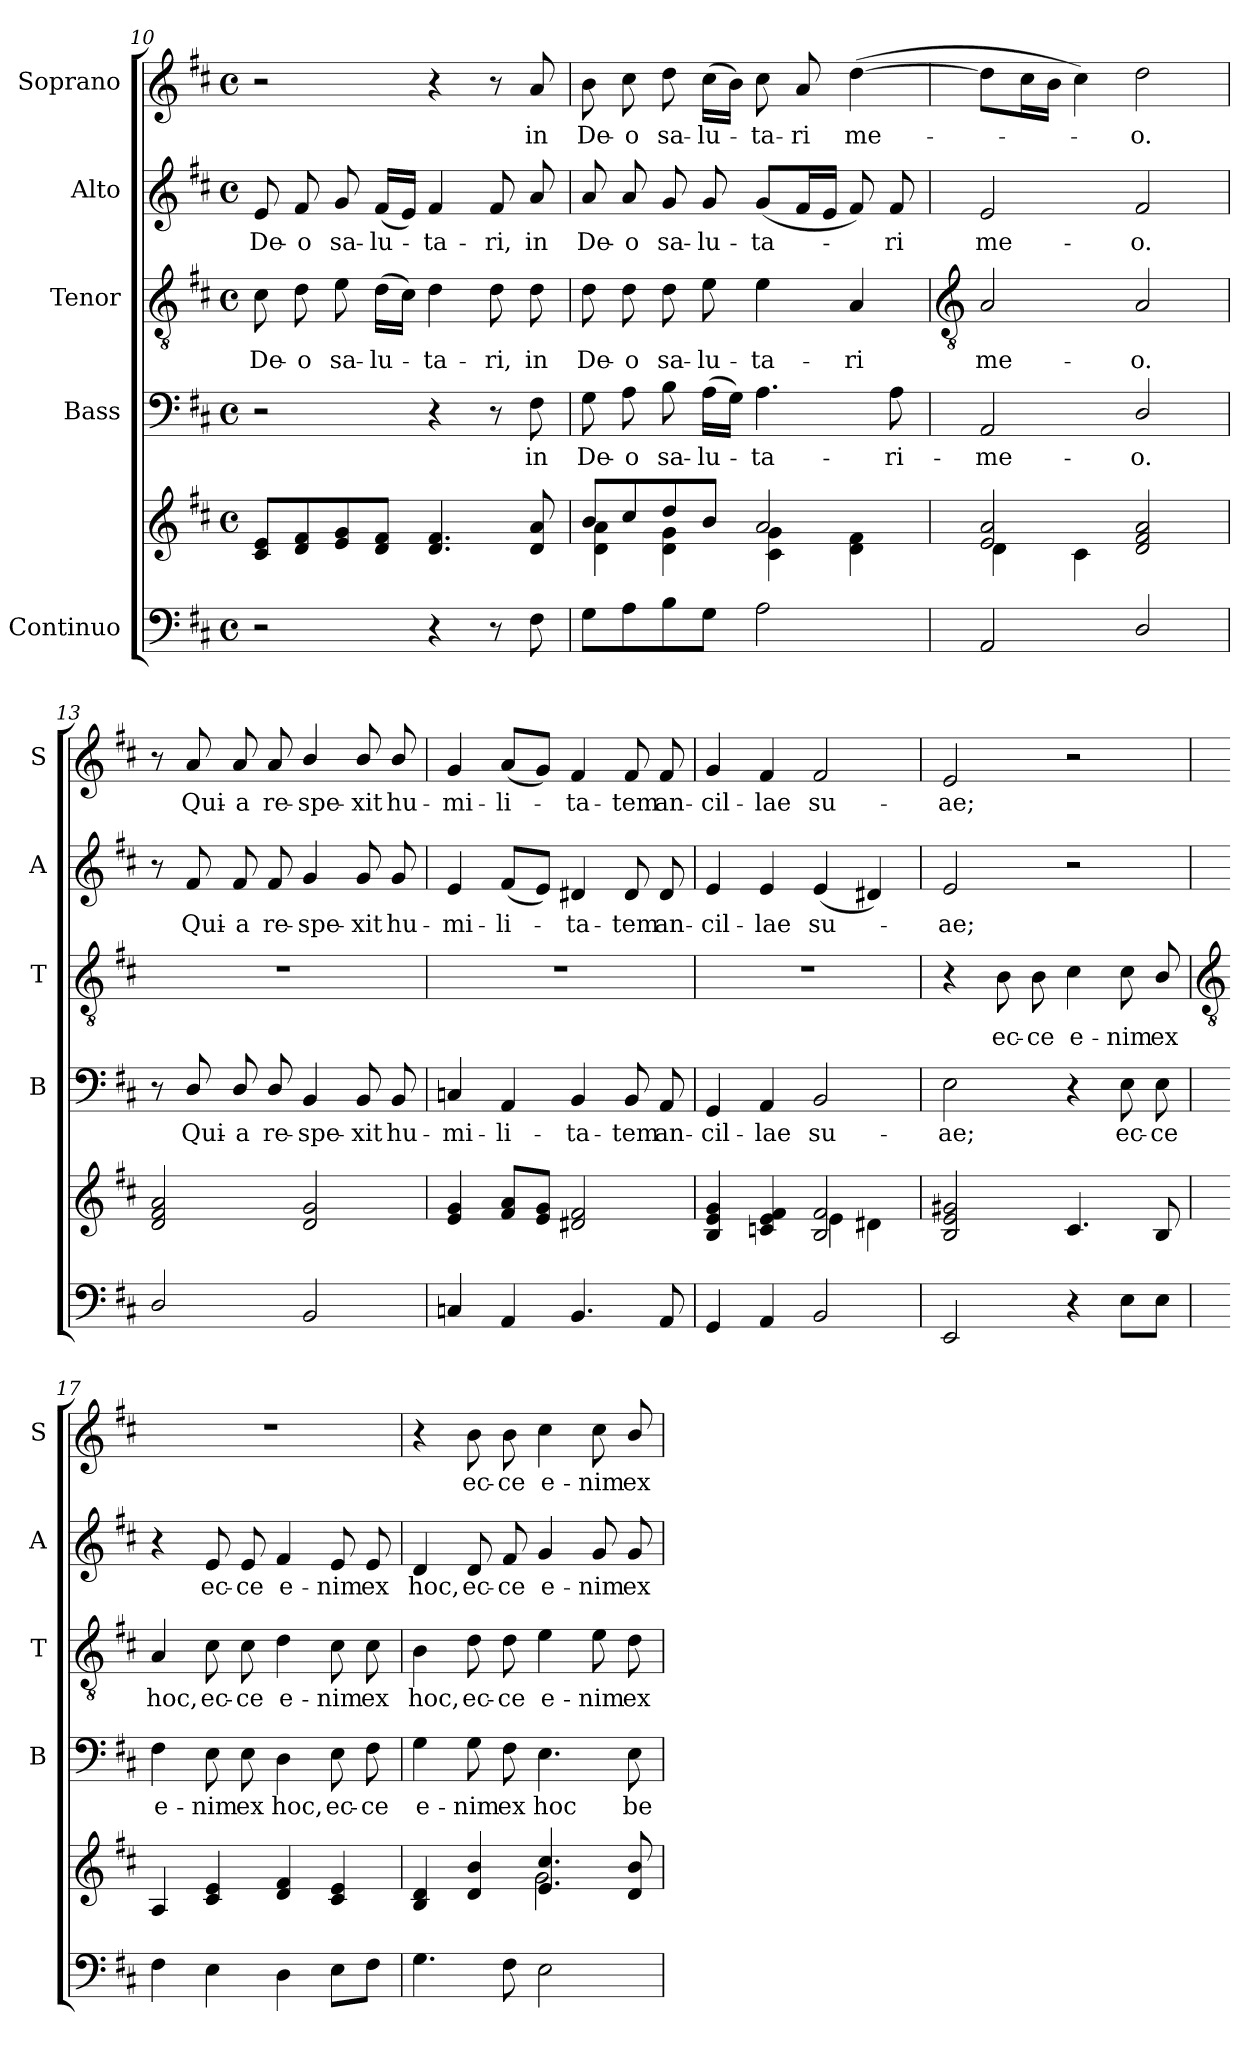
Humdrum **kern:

**kern	**kern	**kern	**text	**kern	**text	**kern	**text	**kern	**text
*part5	*part5	*part4	*part4	*part3	*part3	*part2	*part2	*part1	*part1
*staff6	*staff5	*staff4	*staff4	*staff3	*staff3	*staff2	*staff2	*staff1	*staff1
*I"Continuo	*	*I"Bass	*	*I"Tenor	*	*I"Alto	*	*I"Soprano	*
*	*	*I'B	*	*I'T	*	*I'A	*	*I'S	*
*clefF4	*clefG2	*clefF4	*	*clefGv2	*	*clefG2	*	*clefG2	*
*k[f#c#]	*k[f#c#]	*k[f#c#]	*	*k[f#c#]	*	*k[f#c#]	*	*k[f#c#]	*
*D:	*D:	*D:	*	*D:	*	*D:	*	*D:	*
*M4/4	*M4/4	*M4/4	*	*M4/4	*	*M4/4	*	*M4/4	*
*met(c)	*met(c)	*met(c)	*	*met(c)	*	*met(c)	*	*met(c)	*
=10	=10	=10	=10	=10	=10	=10	=10	=10	=10
*	*^	*	*	*	*	*	*	*	*
!	!	!	!	!	!	!LO:LY:b	!	!LO:LY:b	!	!
2r	8c#/ 8e/L	2ryy	2r	.	8c#	De-	8e	De-	2r	.
!	!	!	!	!	!	!LO:LY:b	!	!LO:LY:b	!	!
.	8d/ 8f#/	.	.	.	8d	-o	8f#	-o	.	.
!	!	!	!	!	!	!LO:LY:b	!	!LO:LY:b	!	!
.	8e/ 8g/	.	.	.	8e	sa-	8g	sa-	.	.
!	!	!	!	!	!	!LO:LY:b	!	!LO:LY:b	!	!
.	8d/ 8f#/J	.	.	.	(>16dLL	-lu-	(<16f#LL	-lu-	.	.
.	.	.	.	.	16c#JJ)	.	16eJJ)	.	.	.
!	!	!	!	!	!	!LO:LY:b	!	!LO:LY:b	!	!
4r	4.d/ 4.f#/	2ryy	4r	.	4d	ta-	4f#	ta-	4r	.
!	!	!	!	!	!	!LO:LY:b	!	!LO:LY:b	!	!
8r	.	.	8r	.	8d	-ri,	8f#	-ri,	8r	.
!	!	!	!	!LO:LY:b	!	!LO:LY:b	!	!LO:LY:b	!	!LO:LY:b
8F#	8d/ 8a/	.	8F#	in	8d	in	8a	in	8a	in
=11	=11	=11	=11	=11	=11	=11	=11	=11	=11	=11
!	!	!	!	!LO:LY:b	!	!LO:LY:b	!	!LO:LY:b	!	!LO:LY:b
8GL	8b/L	4d\ 4a\	8G	De-	8d	De-	8a	De-	8b	De-
!	!	!	!	!LO:LY:b	!	!LO:LY:b	!	!LO:LY:b	!	!LO:LY:b
8A	8cc#/	.	8A	-o	8d	-o	8a	-o	8cc#	-o
!	!	!	!	!LO:LY:b	!	!LO:LY:b	!	!LO:LY:b	!	!LO:LY:b
8B	8dd/	4d\ 4g\	8B	sa-	8d	sa-	8g	sa-	8dd	sa-
!	!	!	!	!LO:LY:b	!	!LO:LY:b	!	!LO:LY:b	!	!LO:LY:b
8GJ	8b/J	.	(>16ALL	-lu-	8e	-lu-	8g	-lu-	(>16cc#LL	-lu-
.	.	.	16GJJ)	.	.	.	.	.	16bJJ)	.
!	!	!	!	!LO:LY:b	!	!LO:LY:b	!	!LO:LY:b	!	!LO:LY:b
2A	2a/	4c#\ 4g\	4.A	ta-	4e	-ta-	(<8gL	-ta-	8cc#	ta-
!	!	!	!	!	!	!	!	!	!	!LO:LY:b
.	.	.	.	.	.	.	16f#L	.	8a	-ri
.	.	.	.	.	.	.	16eJJ	.	.	.
!	!	!	!	!	!	!LO:LY:b	!	!	!	!LO:LY:b
.	.	4d\ 4f#\	.	.	4A	-ri	8f#)	.	(>[4dd	me-
!	!	!	!	!LO:LY:b	!	!	!	!LO:LY:b	!	!
.	.	.	8A	-ri-	.	.	8f#	ri	.	.
!!LO:LB:g=z
=12	=12	=12	=12	=12	=12	=12	=12	=12	=12	=12
*	*	*	*	*	*clefGv2	*	*	*	*	*
!	!	!	!	!LO:LY:b	!	!LO:LY:b	!	!LO:LY:b	!	!
2AA	2e/ 2a/	4d\	2AA	-me-	2A	me-	2e	me-	8ddL]	.
.	.	.	.	.	.	.	.	.	16cc#L	.
.	.	.	.	.	.	.	.	.	16bJJ	.
.	.	4c#\	.	.	.	.	.	.	4cc#)	.
!	!	!	!	!LO:LY:b	!	!LO:LY:b	!	!LO:LY:b	!	!LO:LY:b
2D/	2d/ 2f#/ 2a/	2ryy	2D/	-o.	2A	-o.	2f#	-o.	2dd	o.
=13	=13	=13	=13	=13	=13	=13	=13	=13	=13	=13
2D/	2d/ 2f#/ 2a/	2ryy	8r	.	1r	.	8r	.	8r	.
!	!	!	!	!LO:LY:b	!	!	!	!LO:LY:b	!	!LO:LY:b
.	.	.	8D/	Qui-	.	.	8f#	Qui-	8a	Qui-
!	!	!	!	!LO:LY:b	!	!	!	!LO:LY:b	!	!LO:LY:b
.	.	.	8D/	-a	.	.	8f#	-a	8a	-a
!	!	!	!	!LO:LY:b	!	!	!	!LO:LY:b	!	!LO:LY:b
.	.	.	8D/	re-	.	.	8f#	re-	8a	re-
!	!	!	!	!LO:LY:b	!	!	!	!LO:LY:b	!	!LO:LY:b
2BB	2d/ 2g/	2ryy	4BB	-spe-	.	.	4g	-spe-	4b/	-spe-
!	!	!	!	!LO:LY:b	!	!	!	!LO:LY:b	!	!LO:LY:b
.	.	.	8BB	-xit	.	.	8g	-xit	8b/	-xit
!	!	!	!	!LO:LY:b	!	!	!	!LO:LY:b	!	!LO:LY:b
.	.	.	8BB	hu-	.	.	8g	hu-	8b/	hu-
=14	=14	=14	=14	=14	=14	=14	=14	=14	=14	=14
!	!	!	!	!LO:LY:b	!	!	!	!LO:LY:b	!	!LO:LY:b
4Cn	4e/ 4g/	2ryy	4Cn	-mi-	1r	.	4e	-mi-	4g	-mi-
!	!	!	!	!LO:LY:b	!	!	!	!LO:LY:b	!	!LO:LY:b
4AA	8f#/ 8a/L	.	4AA	-li-	.	.	(<8f#L	-li-	(<8aL	-li-
.	8e/ 8g/J	.	.	.	.	.	8eJ)	.	8gJ)	.
!	!	!	!	!LO:LY:b	!	!	!	!LO:LY:b	!	!LO:LY:b
4.BB	2d#X/ 2f#/	2ryy	4BB	-ta-	.	.	4d#X	ta-	4f#	ta-
!	!	!	!	!LO:LY:b	!	!	!	!LO:LY:b	!	!LO:LY:b
.	.	.	8BB	-tem	.	.	8d#	-tem	8f#	-tem
!	!	!	!	!LO:LY:b	!	!	!	!LO:LY:b	!	!LO:LY:b
8AA	.	.	8AA	an-	.	.	8d#	an-	8f#	an-
=15	=15	=15	=15	=15	=15	=15	=15	=15	=15	=15
!	!	!	!	!LO:LY:b	!	!	!	!LO:LY:b	!	!LO:LY:b
4GG	4B/ 4e/ 4g/	2ryy	4GG	-cil-	1r	.	4e	-cil-	4g	-cil-
!	!	!	!	!LO:LY:b	!	!	!	!LO:LY:b	!	!LO:LY:b
4AA	4cn/ 4e/ 4f#/	.	4AA	-lae	.	.	4e	-lae	4f#	-lae
!	!	!	!	!LO:LY:b	!	!	!	!LO:LY:b	!	!LO:LY:b
2BB	2B/ 2f#/	4e\	2BB	su-	.	.	(<4e	su-	2f#	su-
.	.	4d#X\	.	.	.	.	4d#X)	.	.	.
=16	=16	=16	=16	=16	=16	=16	=16	=16	=16	=16
!	!	!	!	!LO:LY:b	!	!	!	!LO:LY:b	!	!LO:LY:b
2EE	2B/ 2e/ 2g#X/	2ryy	2E	-ae;	4r	.	2e	ae;	2e	-ae;
!	!	!	!	!	!	!LO:LY:b	!	!	!	!
.	.	.	.	.	8B	ec-	.	.	.	.
!	!	!	!	!	!	!LO:LY:b	!	!	!	!
.	.	.	.	.	8B	-ce	.	.	.	.
!	!	!	!	!	!	!LO:LY:b	!	!	!	!
4r	4.c#/	2ryy	4r	.	4c#	e-	2r	.	2r	.
!	!	!	!	!LO:LY:b	!	!LO:LY:b	!	!	!	!
8EL	.	.	8E	ec-	8c#	-nim	.	.	.	.
!	!	!	!	!LO:LY:b	!	!LO:LY:b	!	!	!	!
8EJ	8B/	.	8E	-ce	8B/	ex	.	.	.	.
!!LO:LB:g=z
=17	=17	=17	=17	=17	=17	=17	=17	=17	=17	=17
*	*	*	*	*	*clefGv2	*	*	*	*	*
!	!	!	!	!LO:LY:b	!	!LO:LY:b	!	!	!	!
4F#	4A/	2ryy	4F#	e-	4A	hoc,	4r	.	1r	.
!	!	!	!	!LO:LY:b	!	!LO:LY:b	!	!LO:LY:b	!	!
4E	4c#/ 4e/	.	8E	-nim	8c#	ec-	8e	ec-	.	.
!	!	!	!	!LO:LY:b	!	!LO:LY:b	!	!LO:LY:b	!	!
.	.	.	8E	ex	8c#	-ce	8e	-ce	.	.
!	!	!	!	!LO:LY:b	!	!LO:LY:b	!	!LO:LY:b	!	!
4D	4d/ 4f#/	2ryy	4D	hoc,	4d	e-	4f#	e-	.	.
!	!	!	!	!LO:LY:b	!	!LO:LY:b	!	!LO:LY:b	!	!
8EL	4c#/ 4e/	.	8E	ec-	8c#	-nim	8e	-nim	.	.
!	!	!	!	!LO:LY:b	!	!LO:LY:b	!	!LO:LY:b	!	!
8F#J	.	.	8F#	-ce	8c#	ex	8e	ex	.	.
=18	=18	=18	=18	=18	=18	=18	=18	=18	=18	=18
!	!	!	!	!LO:LY:b	!	!LO:LY:b	!	!LO:LY:b	!	!
4.G	4B/ 4d/	2ryy	4G	e-	4B	hoc,	4d	hoc,	4r	.
!	!	!	!	!LO:LY:b	!	!LO:LY:b	!	!LO:LY:b	!	!LO:LY:b
.	4d/ 4b/	.	8G	-nim	8d	ec-	8d	ec-	8b	ec-
!	!	!	!	!LO:LY:b	!	!LO:LY:b	!	!LO:LY:b	!	!LO:LY:b
8F#	.	.	8F#	ex	8d	-ce	8f#	-ce	8b	-ce
!	!	!	!	!LO:LY:b	!	!LO:LY:b	!	!LO:LY:b	!	!LO:LY:b
2E	4.e/ 4.cc#/	2g\	4.E	hoc	4e	e-	4g	e-	4cc#	e-
!	!	!	!	!	!	!LO:LY:b	!	!LO:LY:b	!	!LO:LY:b
.	.	.	.	.	8e	-nim	8g	-nim	8cc#	-nim
!	!	!	!	!LO:LY:b	!	!LO:LY:b	!	!LO:LY:b	!	!LO:LY:b
.	8d/ 8b/	.	8E	be-	8d	ex	8g	ex	8b/	ex
*	*v	*v	*	*	*	*	*	*	*	*
=	=	=	=	=	=	=	=	=	=
*-	*-	*-	*-	*-	*-	*-	*-	*-	*-
